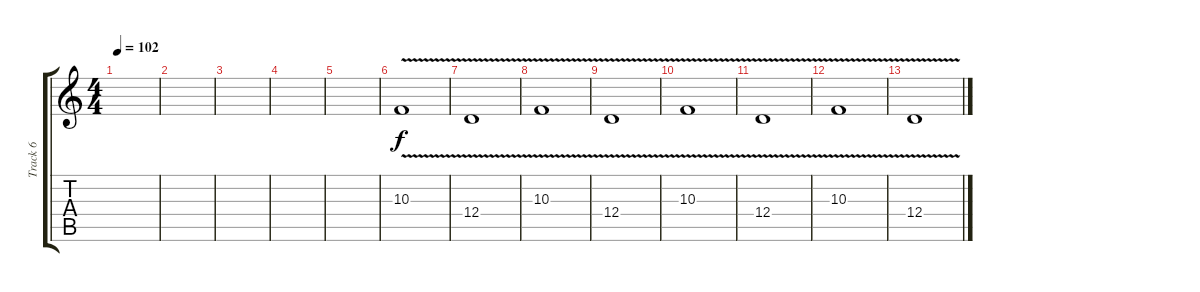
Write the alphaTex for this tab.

\track ("Track 6" "Track 6") {instrument violin}
\staff {score tabs}
\tuning (E4 B3 G3 D3 A2 E2) {hide}
\ts (4 4)
\tempo 102
\clef g2
\ks c
|
|
|
|
|
10.3{v}.1 |
12.4{v}.1 |
10.3{v}.1 |
12.4{v}.1 |
10.3{v}.1 |
12.4{v}.1 |
10.3{v}.1 |
12.4{v}.1
